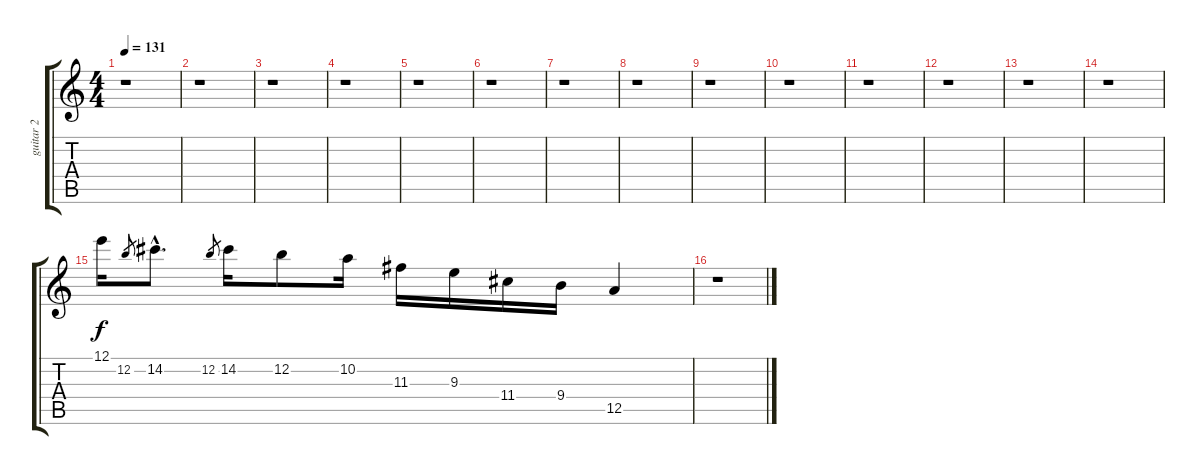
\track ("guitar 2" "guitar 2") {instrument distortionguitar}
\staff {score tabs}
\tuning (E4 B3 G3 D3 A2 E2) {hide}
\ts (4 4)
\tempo 131
\clef g2
\ks c
r.1{dy f} |
r.1 |
r.1 |
r.1 |
r.1 |
r.1 |
r.1 |
r.1 |
r.1 |
r.1 |
r.1 |
r.1 |
r.1 |
r.1 |
12.1.16 12.2.8{gr} 14.2{hac}.8{d} 12.2.8{gr} 14.2.16 12.2.8 10.2.16 11.3.16 9.3.16 11.4.16 9.4.16 12.5.4 |
r.1
